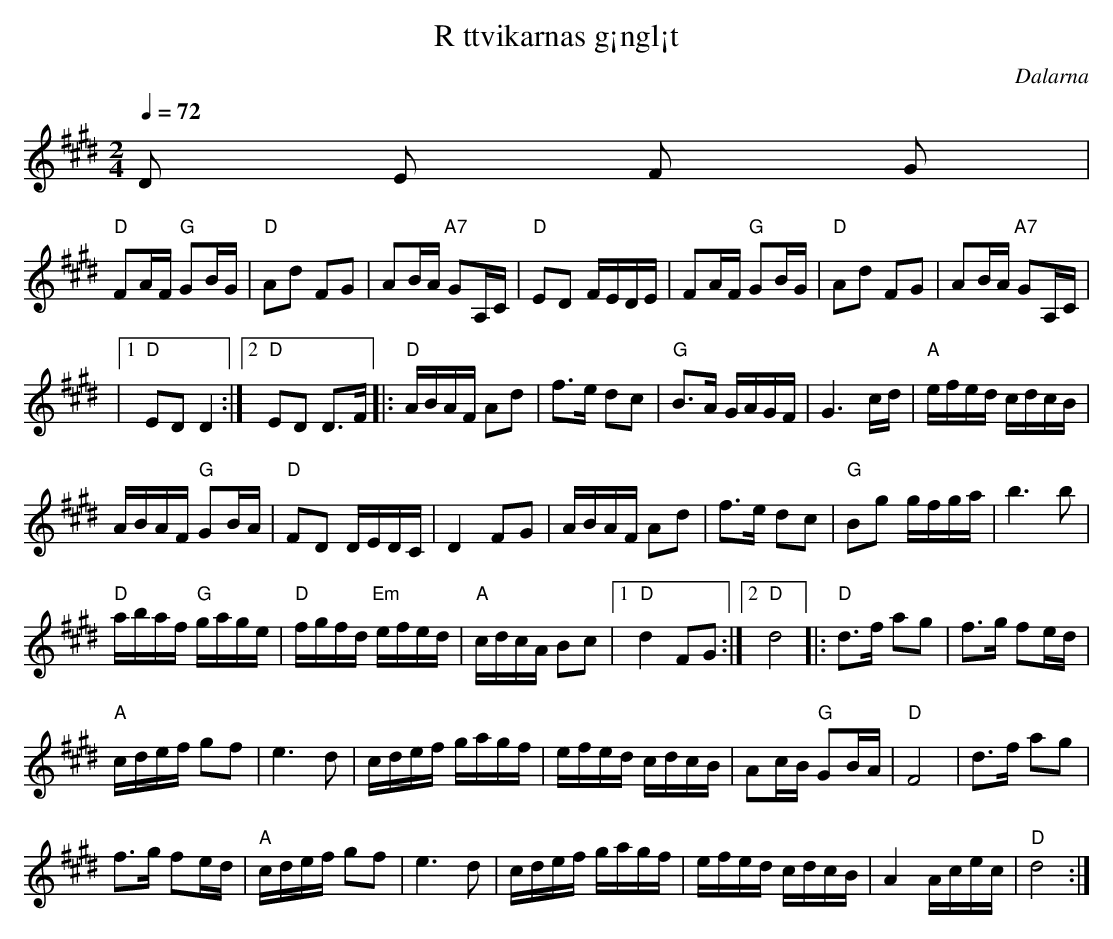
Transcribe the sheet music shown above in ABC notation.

X:1
T: R ttvikarnas g¡ngl¡t
O: Dalarna
Q: 1/4=72
M: 2/4
L: 1/8
K: D
[V:clt clef=treble transpose=-2][K:E]D E F G|
"D"FA/F/ "G"GB/G/ | "D"Ad FG | AB/A/ "A7"GA,/C/ | "D"ED F/E/D/E/ | FA/F/ "G"GB/G/ | "D"Ad FG | AB/A/ "A7"GA,/C/ |
|1 "D"ED D2 :|2 "D"ED D>F |: "D"A/B/A/F/ Ad | f>e dc | "G"B>A G/A/G/F/ | G3 c/d/ | "A"e/f/e/d/ c/d/c/B/ |
A/B/A/F/ "G"GB/A/ | "D"FD D/E/D/C/ | D2 FG | A/B/A/F/ Ad | f>e dc | "G"Bg g/f/g/a/ | b3 b |
"D"a/b/a/f/ "G"g/a/g/e/ | "D"f/g/f/d/ "Em"e/f/e/d/ | "A"c/d/c/A/ Bc |1 "D"d2 FG :|2 "D"d4 |: "D"d>f ag | f>g fe/d/ |
"A"c/d/e/f/ gf | e3 d | c/d/e/f/ g/a/g/f/ | e/f/e/d/ c/d/c/B/ | Ac/B/ "G"GB/A/ | "D"F4 | d>f ag |
f>g fe/d/ | "A"c/d/e/f/ gf | e3 d | c/d/e/f/ g/a/g/f/ | e/f/e/d/ c/d/c/B/ | A2 A/c/e/c/ | "D"d4 :|]
